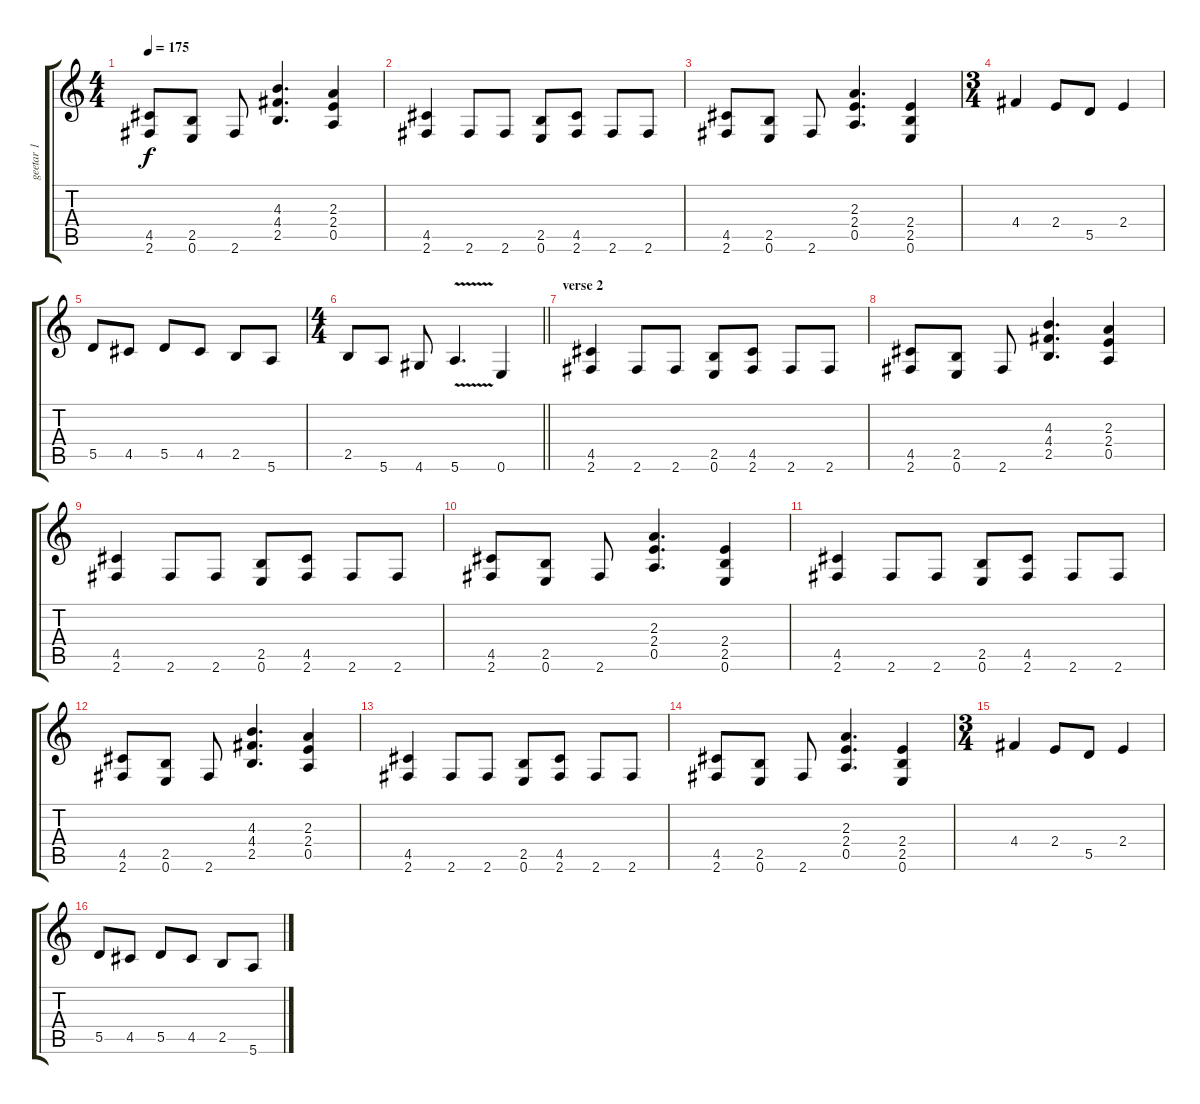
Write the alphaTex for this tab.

\track ("geetar 1" "geetar 1") {instrument distortionguitar}
\staff {score tabs}
\tuning (E4 B3 G3 D3 A2 E2) {hide}
\ts (4 4)
\tempo 175
\clef g2
\ks c
(4.5 2.6).8{dy f} (2.5 0.6).8 2.6.8 (4.3 4.4 2.5).4{d} (2.3 2.4 0.5).4 |
(4.5 2.6).4 2.6.8 2.6.8 (2.5 0.6).8 (4.5 2.6).8 2.6.8 2.6.8 |
(4.5 2.6).8 (2.5 0.6).8 2.6.8 (2.3 2.4 0.5).4{d} (2.4 2.5 0.6).4 |
\ts (3 4)
4.4.4 2.4.8 5.5.8 2.4.4 |
5.5.8 4.5.8 5.5.8 4.5.8 2.5.8 5.6.8 |
\ts (4 4)
\barLineRight lightlight
2.5.8 5.6.8 4.6.8 5.6{v}.4{d} 0.6.4 |
\section ("" "verse 2")
(4.5 2.6).4 2.6.8 2.6.8 (2.5 0.6).8 (4.5 2.6).8 2.6.8 2.6.8 |
(4.5 2.6).8 (2.5 0.6).8 2.6.8 (4.3 4.4 2.5).4{d} (2.3 2.4 0.5).4 |
(4.5 2.6).4 2.6.8 2.6.8 (2.5 0.6).8 (4.5 2.6).8 2.6.8 2.6.8 |
(4.5 2.6).8 (2.5 0.6).8 2.6.8 (2.3 2.4 0.5).4{d} (2.4 2.5 0.6).4 |
(4.5 2.6).4 2.6.8 2.6.8 (2.5 0.6).8 (4.5 2.6).8 2.6.8 2.6.8 |
(4.5 2.6).8 (2.5 0.6).8 2.6.8 (4.3 4.4 2.5).4{d} (2.3 2.4 0.5).4 |
(4.5 2.6).4 2.6.8 2.6.8 (2.5 0.6).8 (4.5 2.6).8 2.6.8 2.6.8 |
(4.5 2.6).8 (2.5 0.6).8 2.6.8 (2.3 2.4 0.5).4{d} (2.4 2.5 0.6).4 |
\ts (3 4)
4.4.4 2.4.8 5.5.8 2.4.4 |
5.5.8 4.5.8 5.5.8 4.5.8 2.5.8 5.6.8
